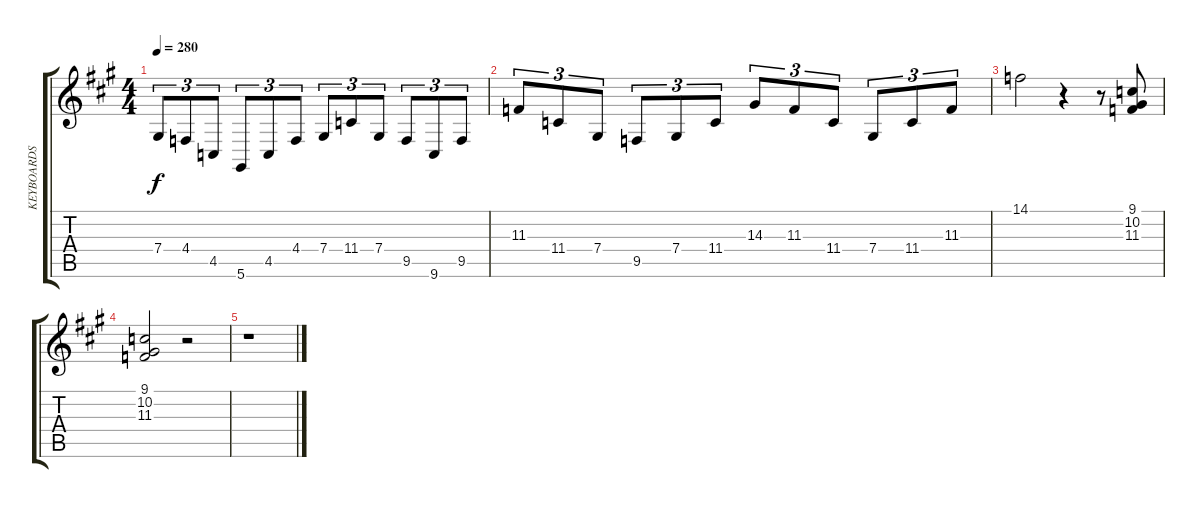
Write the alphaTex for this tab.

\track ("KEYBOARDS" "KEYBOARDS") {instrument synthstrings1 bank 1}
\staff {score tabs}
\tuning (Eb4 Bb3 Gb3 Db3 Ab2 Eb2) {hide}
\ts (4 4)
\tempo 280
\clef g2
\ks a
7.4.8{tu (3 2) dy f instrument synthstrings1} 4.4.8{tu (3 2)} 4.5.8{tu (3 2)} 5.6.8{tu (3 2)} 4.5.8{tu (3 2)} 4.4.8{tu (3 2)} 7.4.8{tu (3 2)} 11.4.8{tu (3 2)} 7.4.8{tu (3 2)} 9.5.8{tu (3 2)} 9.6.8{tu (3 2)} 9.5.8{tu (3 2)} |
11.3.8{tu (3 2)} 11.4.8{tu (3 2)} 7.4.8{tu (3 2)} 9.5.8{tu (3 2)} 7.4.8{tu (3 2)} 11.4.8{tu (3 2)} 14.3.8{tu (3 2)} 11.3.8{tu (3 2)} 11.4.8{tu (3 2)} 7.4.8{tu (3 2)} 11.4.8{tu (3 2)} 11.3.8{tu (3 2)} |
14.1.2 r.4 r.8 (9.1 10.2 11.3).8 |
(9.1 10.2 11.3).2 r.2 |
r.1
